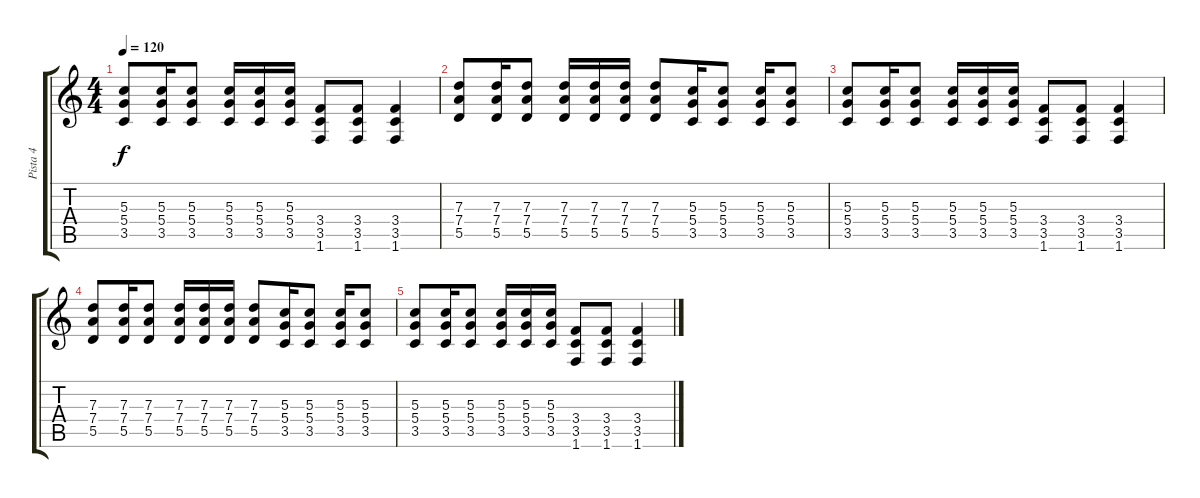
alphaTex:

\track ("Pista 4" "Pista 4") {instrument distortionguitar}
\staff {score tabs}
\tuning (E4 B3 G3 D3 A2 E2) {hide}
\ts (4 4)
\tempo 120
\clef g2
\ks c
(5.3 5.4 3.5).8{dy f} (5.3 5.4 3.5).16 (5.3 5.4 3.5).8 (5.3 5.4 3.5).16 (5.3 5.4 3.5).16 (5.3 5.4 3.5).16 (3.4 3.5 1.6).8 (3.4 3.5 1.6).8 (3.4 3.5 1.6).4 |
(7.3 7.4 5.5).8 (7.3 7.4 5.5).16 (7.3 7.4 5.5).8 (7.3 7.4 5.5).16 (7.3 7.4 5.5).16 (7.3 7.4 5.5).16 (7.3 7.4 5.5).8 (5.3 5.4 3.5).16 (5.3 5.4 3.5).8 (5.3 5.4 3.5).16 (5.3 5.4 3.5).8 |
(5.3 5.4 3.5).8 (5.3 5.4 3.5).16 (5.3 5.4 3.5).8 (5.3 5.4 3.5).16 (5.3 5.4 3.5).16 (5.3 5.4 3.5).16 (3.4 3.5 1.6).8 (3.4 3.5 1.6).8 (3.4 3.5 1.6).4 |
(7.3 7.4 5.5).8 (7.3 7.4 5.5).16 (7.3 7.4 5.5).8 (7.3 7.4 5.5).16 (7.3 7.4 5.5).16 (7.3 7.4 5.5).16 (7.3 7.4 5.5).8 (5.3 5.4 3.5).16 (5.3 5.4 3.5).8 (5.3 5.4 3.5).16 (5.3 5.4 3.5).8 |
(5.3 5.4 3.5).8 (5.3 5.4 3.5).16 (5.3 5.4 3.5).8 (5.3 5.4 3.5).16 (5.3 5.4 3.5).16 (5.3 5.4 3.5).16 (3.4 3.5 1.6).8 (3.4 3.5 1.6).8 (3.4 3.5 1.6).4
